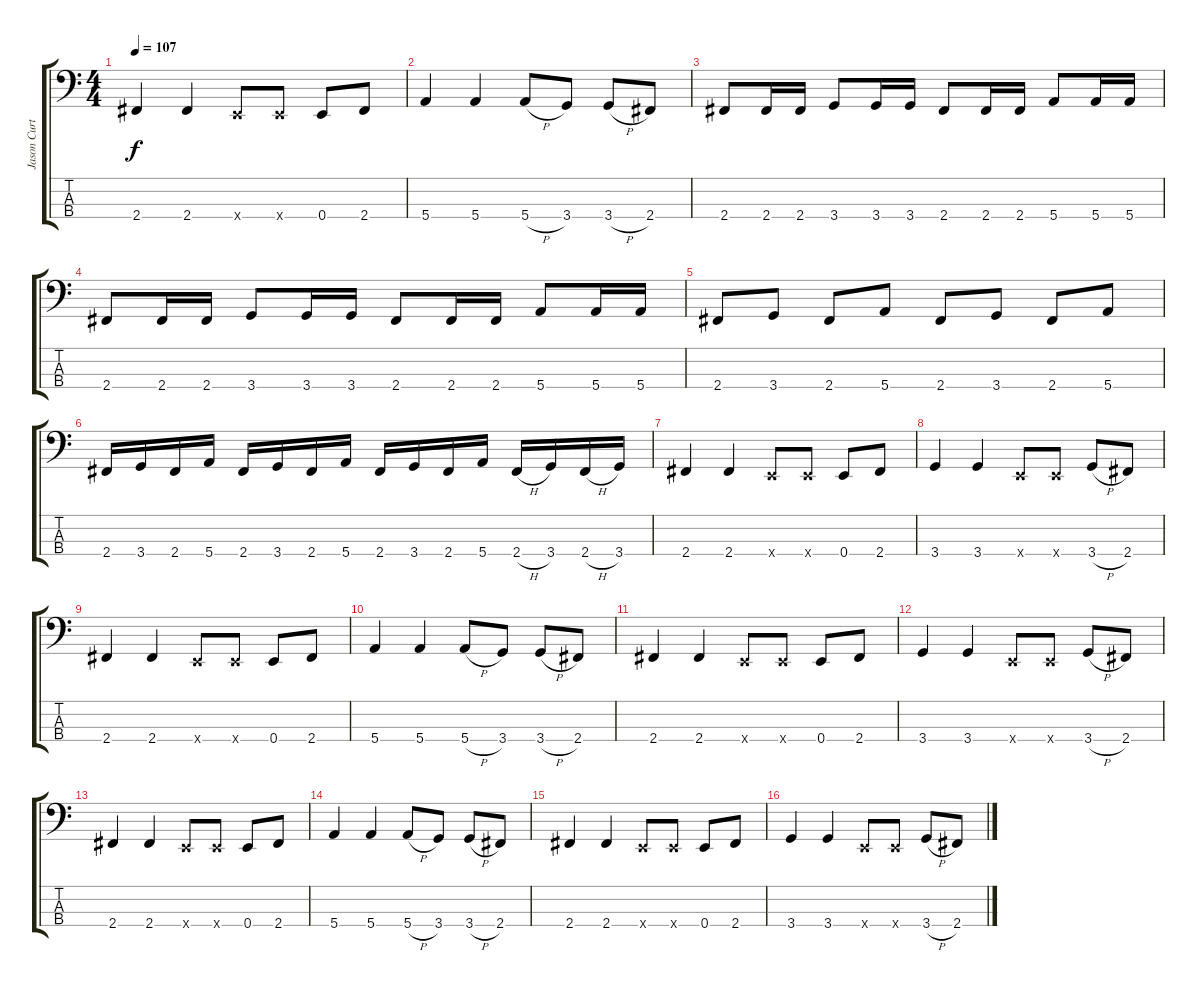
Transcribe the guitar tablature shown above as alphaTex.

\track ("Jason Curtis Newsted" "Jason Curt") {instrument electricbasspick}
\staff {score tabs}
\tuning (G2 D2 A1 E1) {hide}
\ts (4 4)
\tempo 107
\clef f4
\ks c
2.4.4{dy f} 2.4.4 0.4{x}.8 0.4{x}.8 0.4.8 2.4.8 |
5.4.4 5.4.4 5.4{h}.8 3.4.8 3.4{h}.8 2.4.8 |
2.4.8 2.4.16 2.4.16 3.4.8 3.4.16 3.4.16 2.4.8 2.4.16 2.4.16 5.4.8 5.4.16 5.4.16 |
2.4.8 2.4.16 2.4.16 3.4.8 3.4.16 3.4.16 2.4.8 2.4.16 2.4.16 5.4.8 5.4.16 5.4.16 |
2.4.8 3.4.8 2.4.8 5.4.8 2.4.8 3.4.8 2.4.8 5.4.8 |
2.4.16 3.4.16 2.4.16 5.4.16 2.4.16 3.4.16 2.4.16 5.4.16 2.4.16 3.4.16 2.4.16 5.4.16 2.4{h}.16 3.4.16 2.4{h}.16 3.4.16 |
2.4.4 2.4.4 0.4{x}.8 0.4{x}.8 0.4.8 2.4.8 |
3.4.4 3.4.4 0.4{x}.8 0.4{x}.8 3.4{h}.8 2.4.8 |
2.4.4 2.4.4 0.4{x}.8 0.4{x}.8 0.4.8 2.4.8 |
5.4.4 5.4.4 5.4{h}.8 3.4.8 3.4{h}.8 2.4.8 |
2.4.4 2.4.4 0.4{x}.8 0.4{x}.8 0.4.8 2.4.8 |
3.4.4 3.4.4 0.4{x}.8 0.4{x}.8 3.4{h}.8 2.4.8 |
2.4.4 2.4.4 0.4{x}.8 0.4{x}.8 0.4.8 2.4.8 |
5.4.4 5.4.4 5.4{h}.8 3.4.8 3.4{h}.8 2.4.8 |
2.4.4 2.4.4 0.4{x}.8 0.4{x}.8 0.4.8 2.4.8 |
3.4.4 3.4.4 0.4{x}.8 0.4{x}.8 3.4{h}.8 2.4.8
